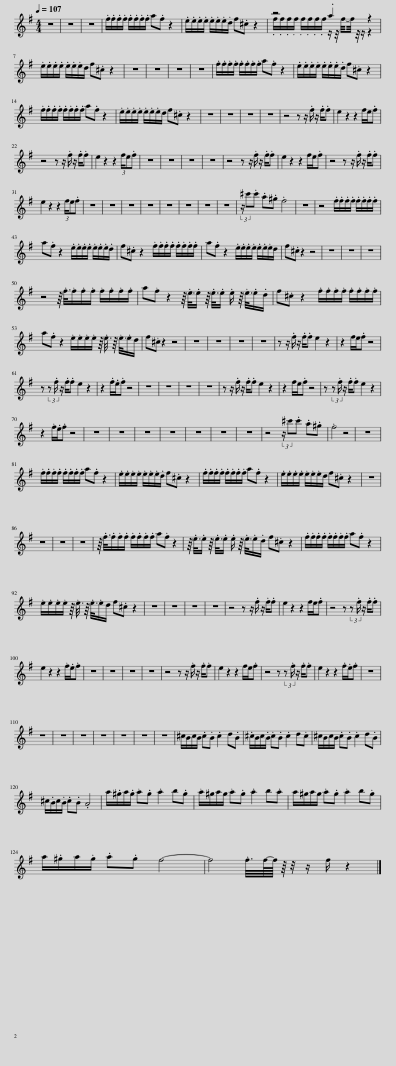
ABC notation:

X:1
%%score ( 1 2 )
L:1/8
Q:1/4=107
M:4/4
I:linebreak $
K:none
V:1 treble transpose=-2
V:2 treble transpose="-2 "
V:1
[K:G] z8 | z8 | z8 | .f/.f/.f/.f/ .f/.f/.f/.f/ a.f z2 | .e/.e/.e/.e/ .e/.e/.e/.d/ f.^c z2 | %5
 z4 .a2 z2 |$ .e/.e/.e/.e/ .e/.e/.e/d/ f.^c z2 | z8 | z8 | z8 | %10
 z8 | .f/.f/.f/.f/ .f/.f/.f/.f/ a.f z2 | .e/.e/.e/.e/ .e/.e/.e/.d/ f.^c z2 |$ .f/.f/.f/.f/ .f/.f/.f/.f/ a.f z2 | .e/.e/.e/.e/ .e/.e/.e/d/ f.^c z2 | %15
 z8 | z8 | z8 | z8 | z4 z z/ .f/ z/ .f/.f | %20
 e2 z2 z2 f/e/.f |$ z4 z z/ .f/ z/ .f/.f | e2 z2 z2 (3:2:2f/e.f | z8 | z8 | %25
 z8 | z8 | z4 z z/ .f/ z/ .f/.f | e2 z2 z2 f/e/.f | z4 z z/ .f/ z/ .f/.f |$ %30
 e2 z2 z2 (3:2:2f/e.f | z8 | z8 | z8 | z8 | %35
 z8 | z8 | z8 | z8 | (3:2:2z/ ^c'.c' .a.^g .f4 | %40
 z8 | z4 .f/.f/.f/.f/ .f/.f/.f/.f/ |$ a.f z2 .e/.e/.e/.e/ .e/.e/.e/.d/ | f.^c z2 .f/.f/.f/.f/ .f/.f/.f/.f/ | a.f z2 .e/.e/.e/.e/ .e/.e/.e/d/ | %45
 f.^c z2 z4 | z8 | z8 | z8 |$ z4 z/8 .f3/8.f/.f/.f/ .f/.f/.f/.f/ | %50
 a.f z2 z/8 .e3/8.e/ z/8 .e3/8.e/ .e/ z/8 .e3/8.e/.d/ | f.^c z2 .f/.f/.f/.f/ .f/.f/.f/.f/ |$ a.f z2 .e/.e/.e/.e/ z/8 .e3/8 z/8 .e3/8.e/d/ | f.^c z2 z4 | z8 | %55
 z8 | z8 | z8 | z z/ .f/ z/ .f/.f e2 z2 | z2 f/e/.f z4 |$ %60
 z (3:2:2z .f/ z/ .f/.f e2 z2 | z2 .f/.e/.f z4 | z8 | z8 | z8 | %65
 z8 | z z/ .f/ z/ .f/.f e2 z2 | z2 f/e/.f z4 | z (3:2:2z .f/ z/ .f/.f e2 z2 |$ z2 .f/.e/.f z4 | %70
 z8 | z8 | z8 | z8 | z8 | %75
 z8 | z8 | z4 (3:2:2z/ ^c'.c' .a.^g | .f4 z4 | z8 |$ %80
 .f/.f/.f/.f/ .f/.f/.f/.f/ a.f z2 | .e/.e/.e/.e/ .e/.e/.e/.d/ f.^c z2 | .f/.f/.f/.f/ .f/.f/.f/.f/ a.f z2 | .e/.e/.e/.e/ .e/.e/.e/d/ f.^c z2 | z8 |$ %85
 z8 | z8 | z8 | z/8 .f3/8.f/.f/.f/ .f/.f/.f/.f/ a.f z2 | z/8 .e3/8.e/ z/8 .e3/8.e/ .e/ z/8 .e3/8.e/.d/ f.^c z2 | %90
 .f/.f/.f/.f/ .f/.f/.f/.f/ a.f z2 |$ .e/.e/.e/.e/ z/8 .e3/8 z/8 .e3/8.e/d/ f.^c z2 | z8 | z8 | z8 | %95
 z8 | z4 z z/ .f/ z/ .f/.f | e2 z2 z2 f/e/.f | z4 z (3:2:2z .f/ z/ .f/.f |$ e2 z2 z2 .f/.e/.f | %100
 z8 | z8 | z8 | z8 | z4 z z/ .f/ z/ .f/.f | %105
 e2 z2 z2 f/e/.f | z4 z (3:2:2z .f/ z/ .f/.f | e2 z2 z2 .f/.e/.f | z8 |$ z8 | %110
 z8 | z8 | z8 | z8 | z8 | %115
 z8 | ^c/B/c/B/ .c.B .c2 d.B | .^c/B/c/.B/ .c.B .c2 d.c | ^c/B/c/B/ .c.B .c2 d.B |$ ^c/.B/c/.B/ .c.B .A4 | %120
 a/.^g/a/.g/ .a.g .a2 b.g | .a/^g/a/g/ .a.g .a2 b.a | a/^g/a/g/ .a.g .a2 b.g |$ a/.^g/a/.g/ .a.g f4- | f4 .f/4>f/4-f/8 z/8 z/4 z/ f/ z2 |] %125
V:2
[K:G] x8 | x8 | x8 | x8 | x8 | %5
 .f/.f/.f/.f/ .f/.f/.f/.f/ z/ z/4 f/4-f/4 z/4 z/ z2 |$ x8 | x8 | x8 | x8 | %10
 x8 | x8 | x8 |$ x8 | x8 | %15
 x8 | x8 | x8 | x8 | x8 | %20
 x8 |$ x8 | x8 | x8 | x8 | %25
 x8 | x8 | x8 | x8 | x8 |$ %30
 x8 | x8 | x8 | x8 | x8 | %35
 x8 | x8 | x8 | x8 | x8 | %40
 x8 | x8 |$ x8 | x8 | x8 | %45
 x8 | x8 | x8 | x8 |$ x8 | %50
 x8 | x8 |$ x8 | x8 | x8 | %55
 x8 | x8 | x8 | x8 | x8 |$ %60
 x8 | x8 | x8 | x8 | x8 | %65
 x8 | x8 | x8 | x8 |$ x8 | %70
 x8 | x8 | x8 | x8 | x8 | %75
 x8 | x8 | x8 | x8 | x8 |$ %80
 x8 | x8 | x8 | x8 | x8 |$ %85
 x8 | x8 | x8 | x8 | x8 | %90
 x8 |$ x8 | x8 | x8 | x8 | %95
 x8 | x8 | x8 | x8 |$ x8 | %100
 x8 | x8 | x8 | x8 | x8 | %105
 x8 | x8 | x8 | x8 |$ x8 | %110
 x8 | x8 | x8 | x8 | x8 | %115
 x8 | x8 | x8 | x8 |$ x8 | %120
 x8 | x8 | x8 |$ x8 | x8 |] %125
